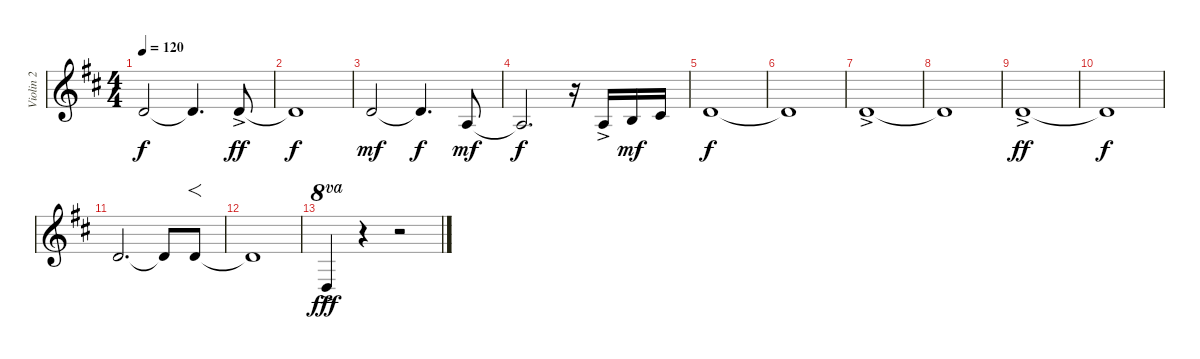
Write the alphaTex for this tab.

\track ("Violin 2" "Violin 2") {instrument violin}
\staff {score}
\tuning (E5 A4 D4 G3) {hide}
\ts (4 4)
\tempo 120
\clef g2
\ks d
0.3{t}.2{dy f} 0.3{t}.4{d} 0.3{ac}.8{dy ff} |
0.3{t}.1{dy f} |
0.3.2{dy mf} 0.3{t}.4{d dy f} 2.4.8{dy mf} |
2.4{t}.2{d dy f} r.16 2.4{ac}.16 4.4.16{dy mf} 6.4.16 |
0.3.1{dy f} |
0.3{t}.1 |
0.3{ac}.1 |
0.3{t}.1 |
0.3{ac}.1{dy ff} |
0.3{t}.1{dy f} |
0.3.2{d} 0.3{t}.8 0.3.8{f} |
0.3{t}.1 |
0.3{ac}.4{ot 8va dy fff} r.4 r.2
